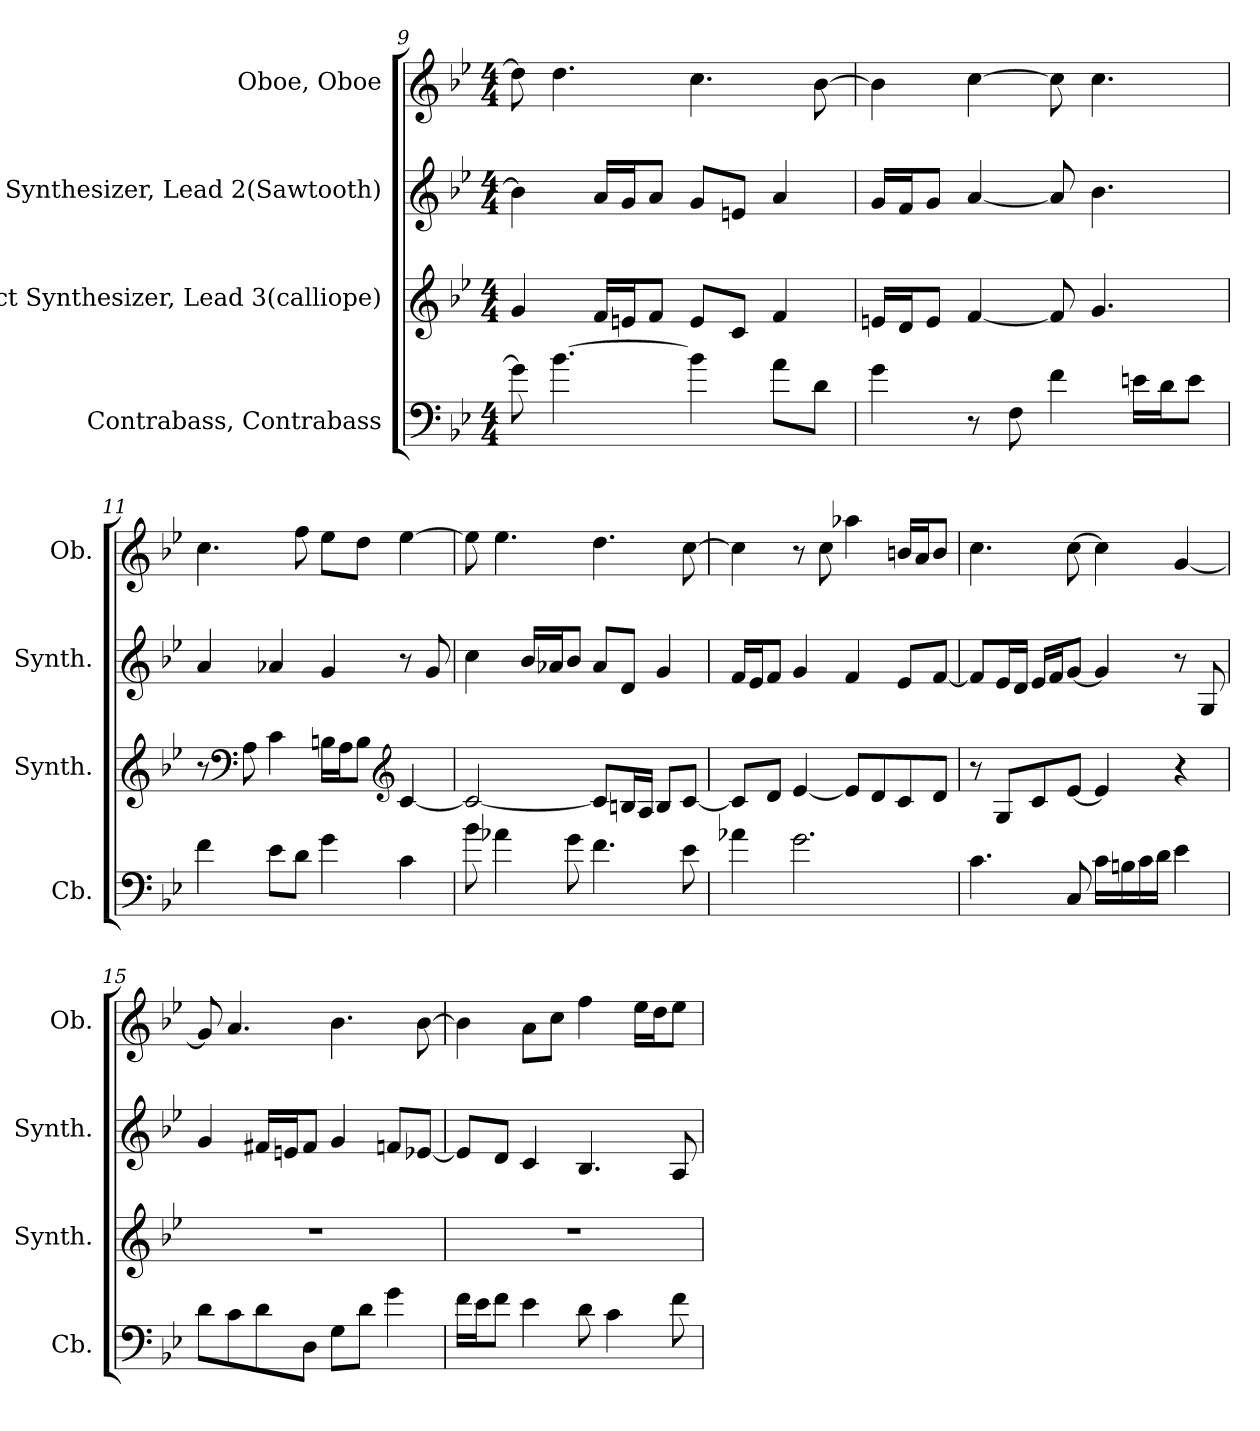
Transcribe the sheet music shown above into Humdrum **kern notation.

**kern	**kern	**kern	**kern
*part4	*part3	*part2	*part1
*staff4	*staff3	*staff2	*staff1
*I"Contrabass, Contrabass	*I"Effect Synthesizer, Lead 3(calliope)	*I"Saw Synthesizer, Lead 2(Sawtooth)	*I"Oboe, Oboe
*I'Cb.	*I'Synth.	*I'Synth.	*I'Ob.
!!LO:PB:g=z
*clefF4	*clefG2	*clefG2	*clefG2
*ITrd7c12	*	*	*
*k[b-e-]	*k[b-e-]	*k[b-e-]	*k[b-e-]
*M4/4	*M4/4	*M4/4	*M4/4
=9	=9	=9	=9
8G\]	4g/	4b-\]	8dd\]
[4.B-\	.	.	4.dd\
.	16f/LL	16a/LL	.
.	16en/J	16g/J	.
.	8f/J	8a/J	.
4B-\]	8e/L	8g/L	4.cc\
.	8c/J	8en/J	.
8A\L	4f/	4a/	.
8D\J	.	.	[8b-\
=10	=10	=10	=10
4G\	16en/LL	16g/LL	4b-\]
.	16d/J	16f/J	.
.	8e/J	8g/J	.
8r	[4f/	[4a/	[4cc\
8FF\	.	.	.
4F\	8f/]	8a/]	8cc\]
.	4.g/	4.b-\	4.cc\
16En\LL	.	.	.
16D\J	.	.	.
8E\J	.	.	.
=11	=11	=11	=11
4F\	8r	4a/	4.cc\
*	*clefF4	*	*
.	8A\	.	.
8E-\L	4c\	4a-X/	.
8D\J	.	.	8ff\
4G\	16Bn\LL	4g/	8ee-\L
.	16A\J	.	.
.	8B\J	.	8dd\J
*	*clefG2	*	*
4C\	[4c/	8r	[4ee-\
.	.	8g/	.
!!LO:LB:g=z
=12	=12	=12	=12
8B-\	2c/_	4cc\	8ee-\]
4A-X\	.	.	4.ee-\
.	.	16b-/LL	.
.	.	16a-X/J	.
8G\	.	8b-/J	.
4.F\	8c/L]	8a-/L	4.dd\
.	16Bn/L	8d/J	.
.	16A/JJ	.	.
.	8B/L	4g/	.
8E-\	[8c/J	.	[8cc\
=13	=13	=13	=13
4A-X\	8c/L]	16f/LL	4cc\]
.	.	16e-/J	.
.	8d/J	8f/J	.
2.G\	[4e-/	4g/	8r
.	.	.	8cc\
.	8e-/L]	4f/	4aa-X\
.	8d/	.	.
.	8c/	8e-/L	16bn/LL
.	.	.	16a/J
.	8d/J	[8f/J	8b/J
=14	=14	=14	=14
4.C\	8r	8f/L]	4.cc\
.	8G/L	16e-/L	.
.	.	16d/JJ	.
.	8c/	16e-/LL	.
.	.	16f/J	.
8CC/	[8e-/J	[8g/J	[8cc\
16C\LL	4e-/]	4g/]	4cc\]
16BBn\	.	.	.
16C\	.	.	.
16D\JJ	.	.	.
4E-\	4r	8r	[4g/
.	.	8G/	.
!!LO:LB:g=z
=15	=15	=15	=15
8D\L	1r	4g/	8g/]
8C\	.	.	4.a/
8D\	.	16f#X/LL	.
.	.	16en/J	.
8DD\J	.	8f#/J	.
8GG\L	.	4g/	4.b-\
8D\J	.	.	.
4G\	.	8fn/L	.
.	.	[8e-X/J	[8b-\
=16	=16	=16	=16
16F\LL	1r	8e-/L]	4b-\]
16E-\J	.	.	.
8F\J	.	8d/J	.
4E-\	.	4c/	8a\L
.	.	.	8cc\J
8D\	.	4.B-/	4ff\
4C\	.	.	.
.	.	.	16ee-\LL
.	.	.	16dd\J
8F\	.	8A/	8ee-\J
=	=	=	=
*-	*-	*-	*-
